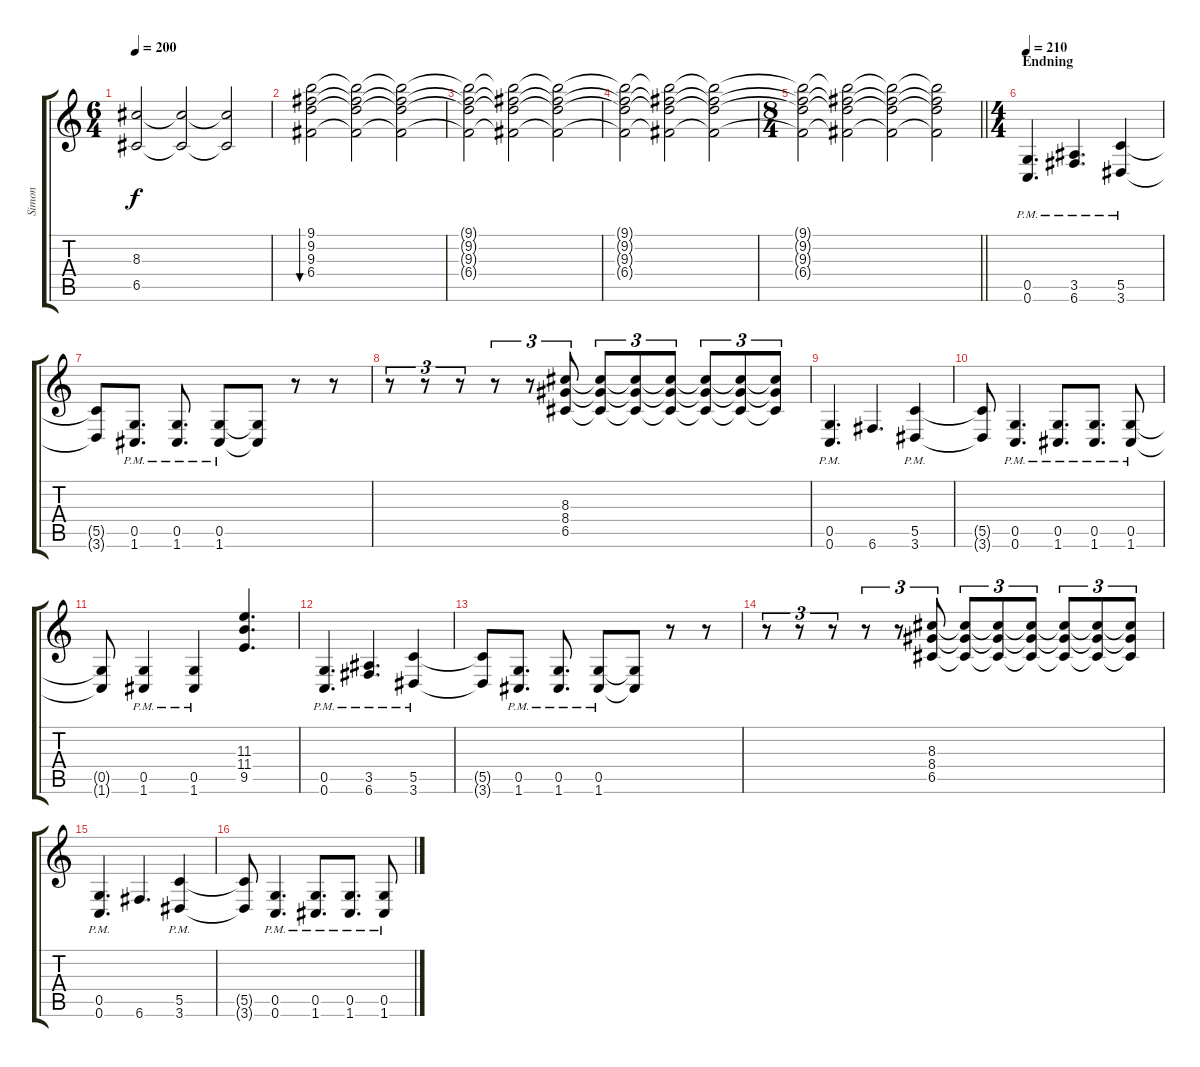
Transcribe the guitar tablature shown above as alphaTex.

\track ("Simon " "Simon ") {instrument distortionguitar}
\staff {score tabs}
\tuning (D4 A3 F3 C3 G2 C2) {hide}
\ts (6 4)
\tempo 200
\clef g2
\ks c
(8.3{t} 6.5{t}).2{dy f} (8.3{t} 6.5{t}).2 (8.3{t} 6.5{t}).2 |
(9.1 9.2 9.3 6.4).2{bu 480 instrument electricguitarjazz} (9.1{t} 9.2{t} 9.3{t} 6.4{t}).2 (9.1{t} 9.2{t} 9.3{t} 6.4{t}).2 |
(9.1{t} 9.2{t} 9.3{t} 6.4{t}).2 (9.1{t} 9.2{t} 9.3{t} 6.4{t}).2 (9.1{t} 9.2{t} 9.3{t} 6.4{t}).2 |
(9.1{t} 9.2{t} 9.3{t} 6.4{t}).2 (9.1{t} 9.2{t} 9.3{t} 6.4{t}).2 (9.1{t} 9.2{t} 9.3{t} 6.4{t}).2 |
\ts (8 4)
\barLineRight lightlight
(9.1{t} 9.2{t} 9.3{t} 6.4{t}).2 (9.1{t} 9.2{t} 9.3{t} 6.4{t}).2 (9.1{t} 9.2{t} 9.3{t} 6.4{t}).2 (9.1{t} 9.2{t} 9.3{t} 6.4{t}).2 |
\ts (4 4)
\section ("" "Endning ")
\tempo 210
(0.5{pm} 0.6{pm}).4{d instrument distortionguitar} (3.5{pm} 6.6{pm}).4{d} (5.5{pm} 3.6{pm}).4 |
(5.5{t} 3.6{t}).8 (0.5{pm} 1.6{pm}).8{d} (0.5{pm} 1.6{pm}).8{d} (0.5{pm} 1.6{pm}).8 (0.5{t} 1.6{t}).8 r.8 r.8 |
r.8{tu (3 2)} r.8{tu (3 2)} r.8{tu (3 2)} r.8{tu (3 2)} r.8{tu (3 2)} (8.3 8.4 6.5).8{tu (3 2)} (8.3{t} 8.4{t} 6.5{t}).8{tu (3 2)} (8.3{t} 8.4{t} 6.5{t}).8{tu (3 2)} (8.3{t} 8.4{t} 6.5{t}).8{tu (3 2)} (8.3{t} 8.4{t} 6.5{t}).8{tu (3 2)} (8.3{t} 8.4{t} 6.5{t}).8{tu (3 2)} (8.3{t} 8.4{t} 6.5{t}).8{tu (3 2)} |
(0.5{pm} 0.6{pm}).4{d} 6.6.4{d} (5.5{pm} 3.6{pm}).4 |
(5.5{t} 3.6{t}).8 (0.5{pm} 0.6{pm}).4{d} (0.5{pm} 1.6{pm}).8{d} (0.5{pm} 1.6{pm}).8{d} (0.5{pm} 1.6{pm}).8 |
(0.5{t} 1.6{t}).8 (0.5{pm} 1.6{pm}).4 (0.5{pm} 1.6{pm}).4 (11.3 11.4 9.5).4{d} |
(0.5{pm} 0.6{pm}).4{d} (3.5{pm} 6.6{pm}).4{d} (5.5{pm} 3.6{pm}).4 |
(5.5{t} 3.6{t}).8 (0.5{pm} 1.6{pm}).8{d} (0.5{pm} 1.6{pm}).8{d} (0.5{pm} 1.6{pm}).8 (0.5{t} 1.6{t}).8 r.8 r.8 |
r.8{tu (3 2)} r.8{tu (3 2)} r.8{tu (3 2)} r.8{tu (3 2)} r.8{tu (3 2)} (8.3 8.4 6.5).8{tu (3 2)} (8.3{t} 8.4{t} 6.5{t}).8{tu (3 2)} (8.3{t} 8.4{t} 6.5{t}).8{tu (3 2)} (8.3{t} 8.4{t} 6.5{t}).8{tu (3 2)} (8.3{t} 8.4{t} 6.5{t}).8{tu (3 2)} (8.3{t} 8.4{t} 6.5{t}).8{tu (3 2)} (8.3{t} 8.4{t} 6.5{t}).8{tu (3 2)} |
(0.5{pm} 0.6{pm}).4{d} 6.6.4{d} (5.5{pm} 3.6{pm}).4 |
(5.5{t} 3.6{t}).8 (0.5{pm} 0.6{pm}).4{d} (0.5{pm} 1.6{pm}).8{d} (0.5{pm} 1.6{pm}).8{d} (0.5{pm} 1.6{pm}).8
